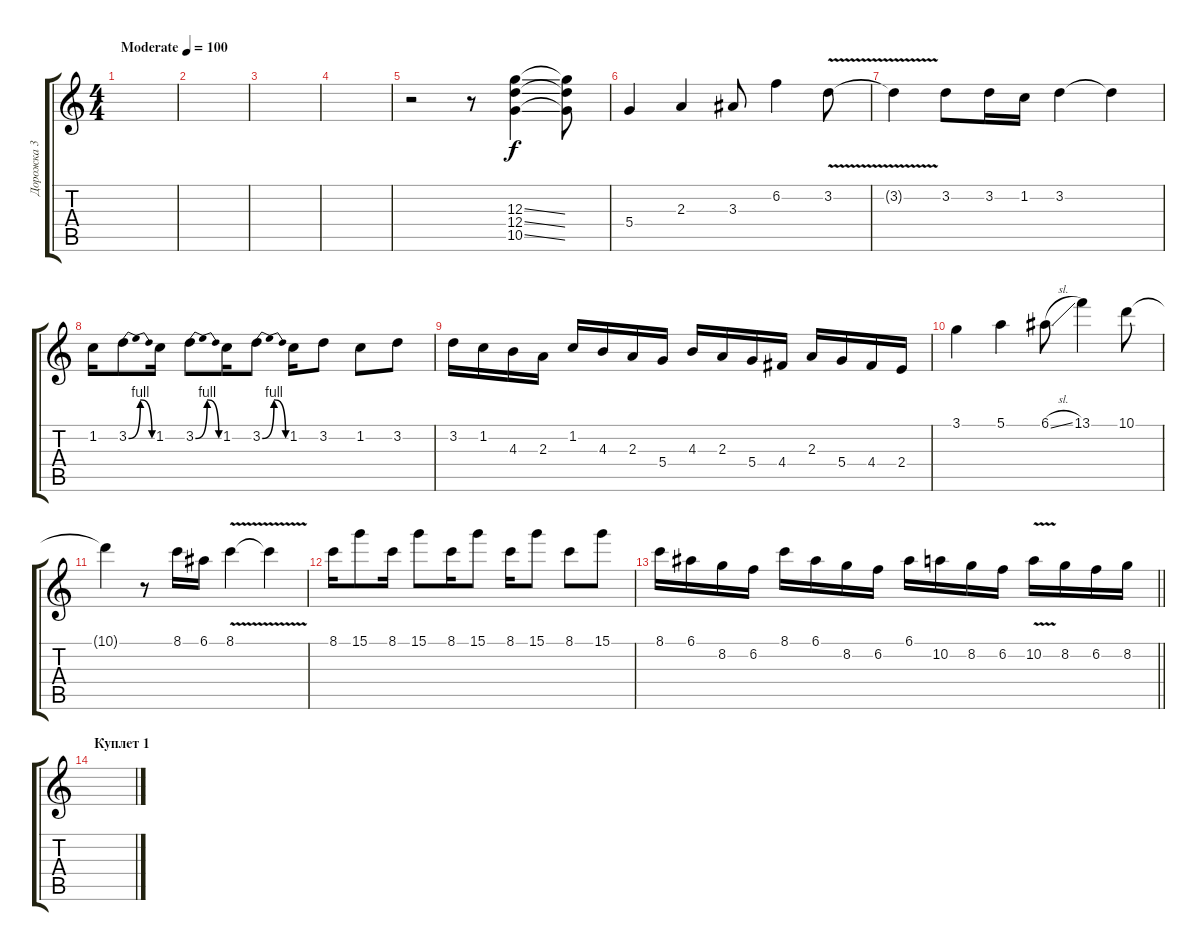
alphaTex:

\track ("Дорожка 3" "Дорожка 3") {instrument distortionguitar}
\staff {score tabs}
\tuning (E4 B3 G3 D3 A2 E2) {hide}
\ts (4 4)
\tempo (100 "Moderate")
\clef g2
\ks c
|
|
|
|
r.2 r.8 (12.3{ss} 12.4{ss} 10.5{ss}).4 (12.3{t} 12.4{t} 10.5{t}).8 |
5.4.4 2.3.4 3.3.8 6.2.4 3.2{v}.8 |
3.2{v t}.4 3.2.8 3.2.16 1.2.16 3.2.4 3.2{t}.4 |
1.2.16 3.2{be (bendrelease 0 0 15 4 15 4 60 0)}.8 1.2.16 3.2{be (bendrelease 0 0 15 4 15 4 60 0)}.8 1.2.16 3.2{be (bendrelease 0 0 15 4 15 4 60 0)}.8 1.2.16 3.2.8 1.2.8 3.2.8 |
3.2.16 1.2.16 4.3.16 2.3.16 1.2.16 4.3.16 2.3.16 5.4.16 4.3.16 2.3.16 5.4.16 4.4.16 2.3.16 5.4.16 4.4.16 2.4.16 |
3.1.4 5.1.4 6.1{sl}.8 13.1.4 10.1.8 |
10.1{t}.4 r.8 8.1.16 6.1.16 8.1{v}.4 8.1{t}.4 |
8.1.16 15.1.8 8.1.16 15.1.8 8.1.16 15.1.8 8.1.16 15.1.8 8.1.8 15.1.8 |
\barLineRight lightlight
8.1.16 6.1.16 8.2.16 6.2.16 8.1.16 6.1.16 8.2.16 6.2.16 6.1.16 10.2.16 8.2.16 6.2.16 10.2{v}.16 8.2.16 6.2.16 8.2.16 |
\section ("" "Куплет 1")
